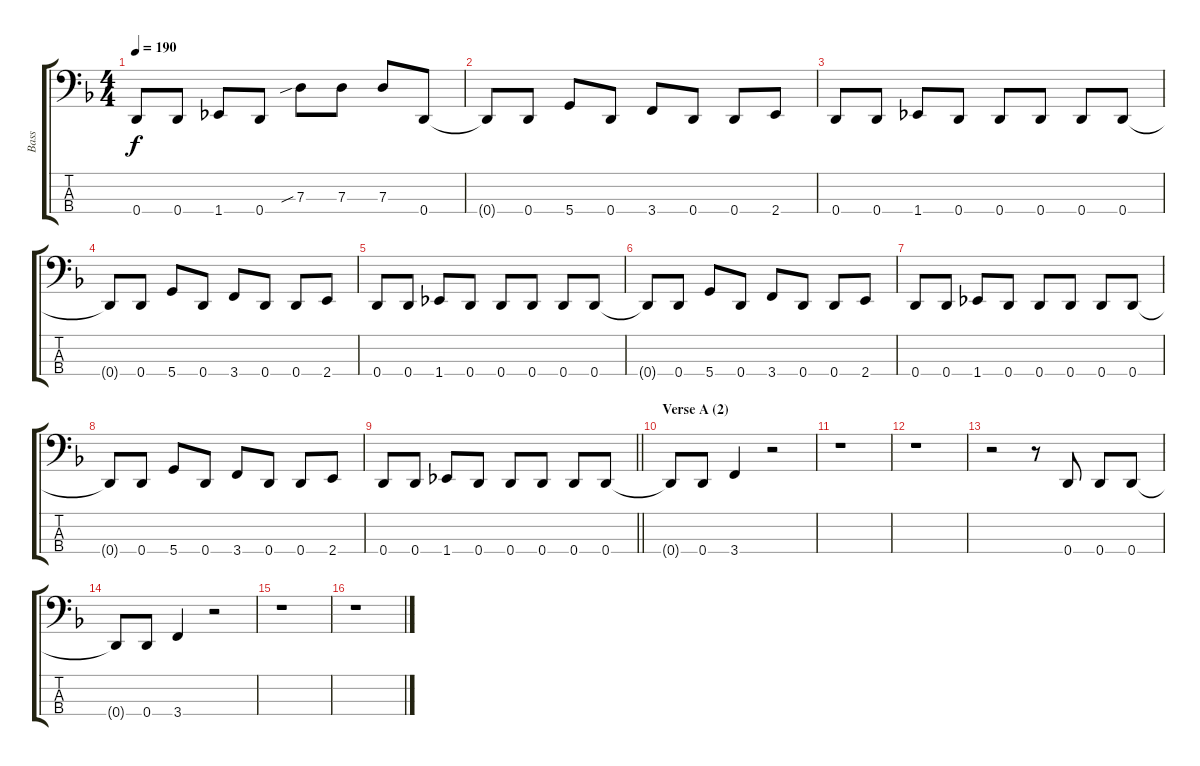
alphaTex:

\track ("Bass" "Bass") {instrument electricbasspick}
\staff {score tabs}
\tuning (F2 C2 G1 D1) {hide}
\ts (4 4)
\tempo 190
\clef f4
\ks dminor
0.4.8{dy f} 0.4.8 1.4.8 0.4.8 7.3{sib}.8 7.3.8 7.3.8 0.4.8 |
0.4{t}.8 0.4.8 5.4.8 0.4.8 3.4.8 0.4.8 0.4.8 2.4.8 |
0.4.8 0.4.8 1.4.8 0.4.8 0.4.8 0.4.8 0.4.8 0.4.8 |
0.4{t}.8 0.4.8 5.4.8 0.4.8 3.4.8 0.4.8 0.4.8 2.4.8 |
0.4.8 0.4.8 1.4.8 0.4.8 0.4.8 0.4.8 0.4.8 0.4.8 |
0.4{t}.8 0.4.8 5.4.8 0.4.8 3.4.8 0.4.8 0.4.8 2.4.8 |
0.4.8 0.4.8 1.4.8 0.4.8 0.4.8 0.4.8 0.4.8 0.4.8 |
0.4{t}.8 0.4.8 5.4.8 0.4.8 3.4.8 0.4.8 0.4.8 2.4.8 |
\barLineRight lightlight
0.4.8 0.4.8 1.4.8 0.4.8 0.4.8 0.4.8 0.4.8 0.4.8 |
\section ("" "Verse A (2)")
0.4{t}.8 0.4.8 3.4.4 r.2 |
r.1 |
r.1 |
r.2 r.8 0.4.8 0.4.8 0.4.8 |
0.4{t}.8 0.4.8 3.4.4 r.2 |
r.1 |
r.1
